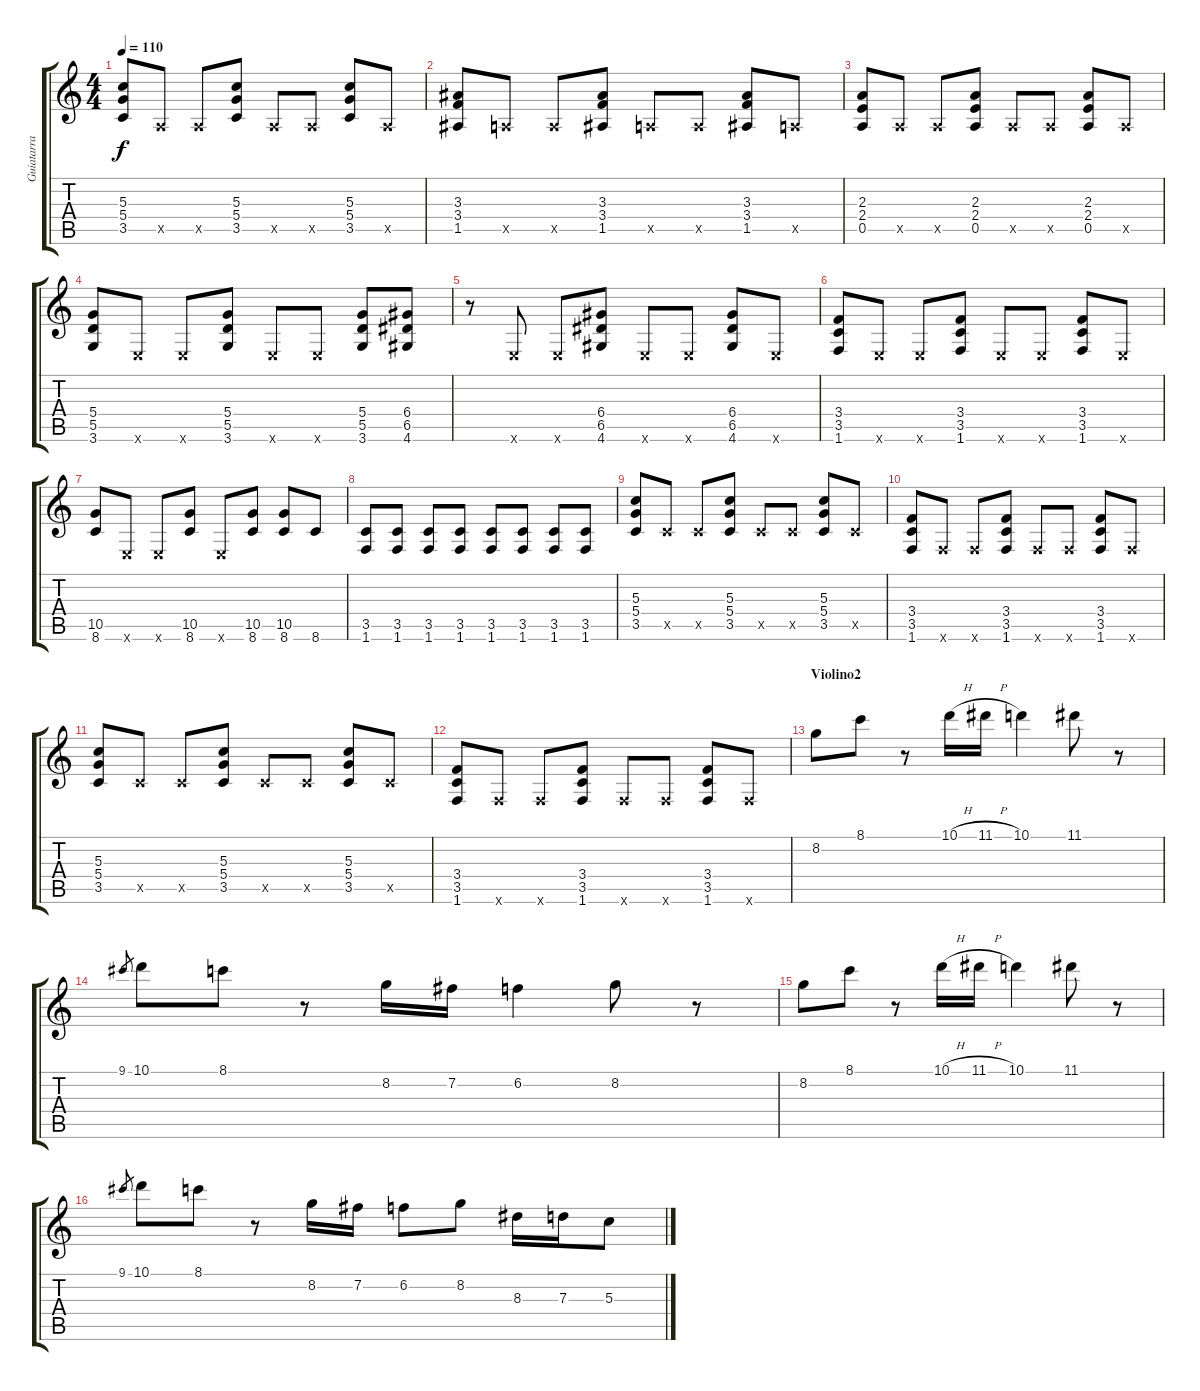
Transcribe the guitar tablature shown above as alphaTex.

\track ("Guiatarra" "Guiatarra") {instrument acousticguitarnylon}
\staff {score tabs}
\tuning (E4 B3 G3 D3 A2 E2) {hide}
\ts (4 4)
\tempo 110
\clef g2
\ks c
(5.3 5.4 3.5).8{dy f} 0.5{x}.8 0.5{x}.8 (5.3 5.4 3.5).8 0.5{x}.8 0.5{x}.8 (5.3 5.4 3.5).8 0.5{x}.8 |
(3.3 3.4 1.5).8 0.5{x}.8 0.5{x}.8 (3.3 3.4 1.5).8 0.5{x}.8 0.5{x}.8 (3.3 3.4 1.5).8 0.5{x}.8 |
(2.3 2.4 0.5).8 0.5{x}.8 0.5{x}.8 (2.3 2.4 0.5).8 0.5{x}.8 0.5{x}.8 (2.3 2.4 0.5).8 0.5{x}.8 |
(5.4 5.5 3.6).8 0.6{x}.8 0.6{x}.8 (5.4 5.5 3.6).8 0.6{x}.8 0.6{x}.8 (5.4 5.5 3.6).8 (6.4 6.5 4.6).8 |
r.8 0.6{x}.8 0.6{x}.8 (6.4 6.5 4.6).8 0.6{x}.8 0.6{x}.8 (6.4 6.5 4.6).8 0.6{x}.8 |
(3.4 3.5 1.6).8 0.6{x}.8 0.6{x}.8 (3.4 3.5 1.6).8 0.6{x}.8 0.6{x}.8 (3.4 3.5 1.6).8 0.6{x}.8 |
(10.5 8.6).8{volume 4 instrument distortionguitar} 0.6{x}.8 0.6{x}.8 (10.5 8.6).8 0.6{x}.8 (10.5 8.6).8{volume 8} (10.5 8.6).8 8.6.8 |
(3.5 1.6).8 (3.5 1.6).8 (3.5 1.6).8 (3.5 1.6).8 (3.5 1.6).8 (3.5 1.6).8 (3.5 1.6).8 (3.5 1.6).8 |
(5.3 5.4 3.5).8{instrument acousticguitarnylon} 3.5{x}.8 3.5{x}.8 (5.3 5.4 3.5).8 3.5{x}.8 3.5{x}.8 (5.3 5.4 3.5).8 3.5{x}.8 |
(3.4 3.5 1.6).8 1.6{x}.8 1.6{x}.8 (3.4 3.5 1.6).8 1.6{x}.8 1.6{x}.8 (3.4 3.5 1.6).8 1.6{x}.8 |
(5.3 5.4 3.5).8 3.5{x}.8 3.5{x}.8 (5.3 5.4 3.5).8 3.5{x}.8 3.5{x}.8 (5.3 5.4 3.5).8 3.5{x}.8 |
(3.4 3.5 1.6).8 1.6{x}.8 1.6{x}.8 (3.4 3.5 1.6).8 1.6{x}.8 1.6{x}.8 (3.4 3.5 1.6).8 1.6{x}.8 |
\section ("" "Violino2")
8.2.8 8.1.8 r.8 10.1{h}.16 11.1{h}.16 10.1.4 11.1.8 r.8 |
9.1.8{gr} 10.1.8 8.1.8 r.8 8.2.16 7.2.16 6.2.4 8.2.8 r.8 |
8.2.8 8.1.8 r.8 10.1{h}.16 11.1{h}.16 10.1.4 11.1.8 r.8 |
9.1.8{gr} 10.1.8 8.1.8 r.8 8.2.16 7.2.16 6.2.8 8.2.8 8.3.16 7.3.16 5.3.8
